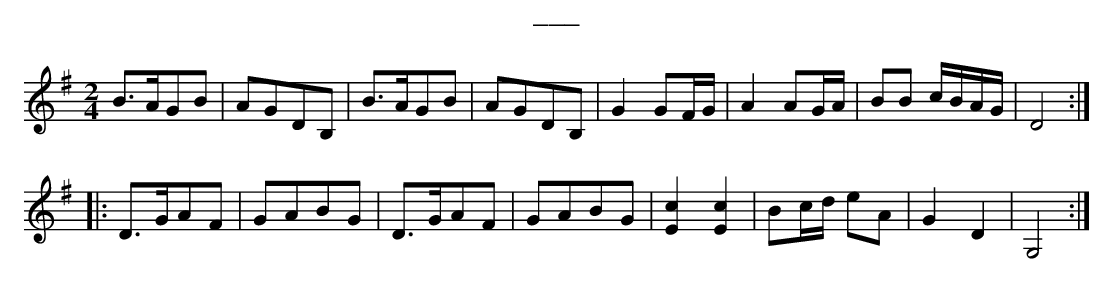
X:1
T:___
K:Gmaj
M:2/4
L:1/8
B>AGB|AGDB,|B>AGB|AGDB,|G2 GF/2G/2|A2 AG/2A/2|BB c/2B/2A/2G/2|D4:|
|:D>GAF|GABG|D>GAF|GABG|[Ec]2 [Ec]2|Bc/2d/2 eA|G2 D2|G,4:|]
